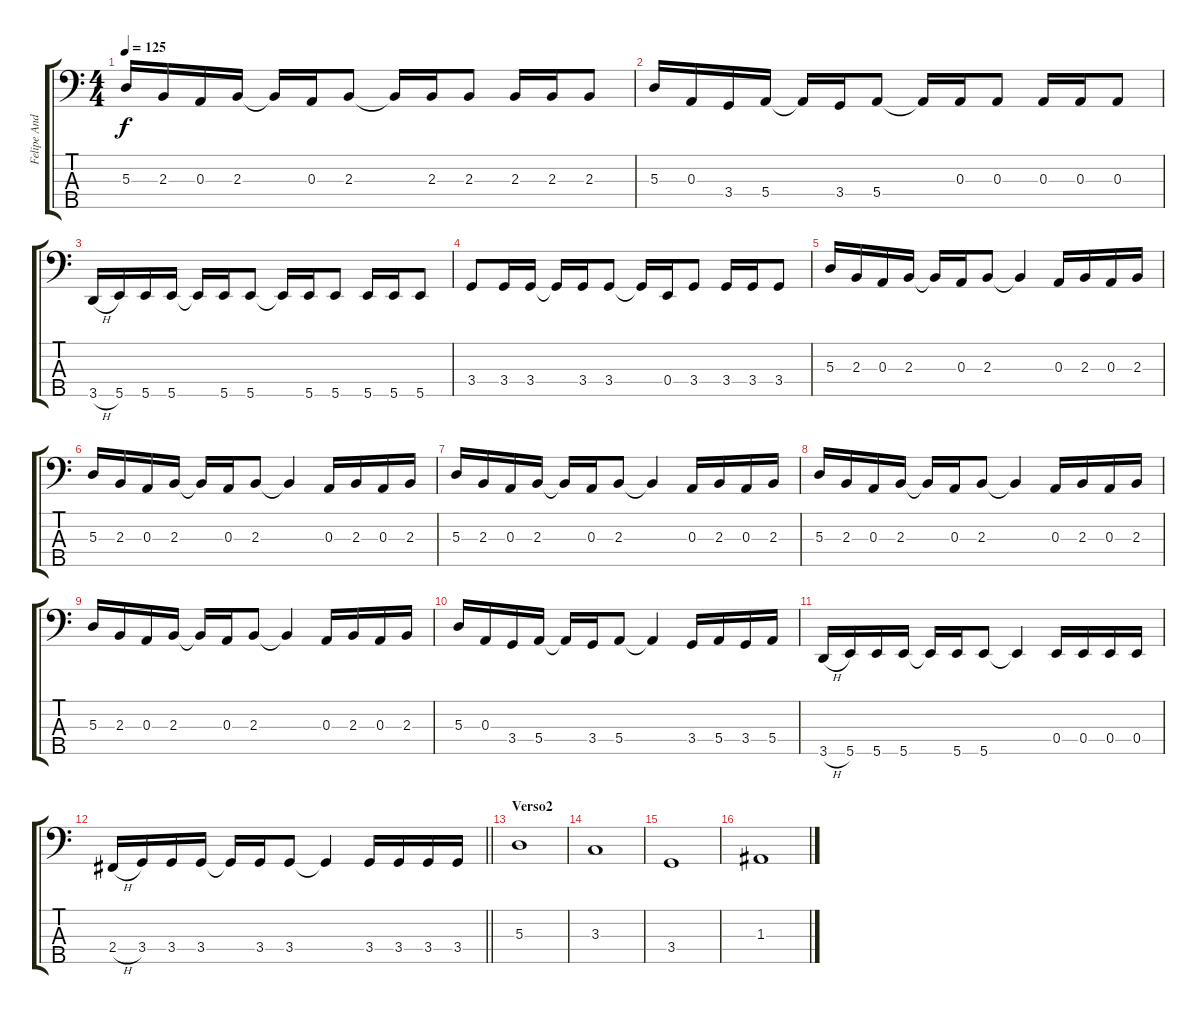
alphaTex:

\track ("Felipe Andreoli" "Felipe And") {instrument electricbassfinger}
\staff {score tabs}
\tuning (G2 D2 A1 E1 B0) {hide}
\ts (4 4)
\tempo 125
\clef f4
\ks c
5.3.16{dy f} 2.3.16 0.3.16 2.3.16 2.3{t}.16 0.3.16 2.3.8 2.3{t}.16 2.3.16 2.3.8 2.3.16 2.3.16 2.3.8 |
5.3.16 0.3.16 3.4.16 5.4.16 5.4{t}.16 3.4.16 5.4.8 5.4{t}.16 0.3.16 0.3.8 0.3.16 0.3.16 0.3.8 |
3.5{h}.16 5.5.16 5.5.16 5.5.16 5.5{t}.16 5.5.16 5.5.8 5.5{t}.16 5.5.16 5.5.8 5.5.16 5.5.16 5.5.8 |
3.4.8 3.4.16 3.4.16 3.4{t}.16 3.4.16 3.4.8 3.4{t}.16 0.4.16 3.4.8 3.4.16 3.4.16 3.4.8 |
5.3.16 2.3.16 0.3.16 2.3.16 2.3{t}.16 0.3.16 2.3.8 2.3{t}.4 0.3.16 2.3.16 0.3.16 2.3.16 |
5.3.16 2.3.16 0.3.16 2.3.16 2.3{t}.16 0.3.16 2.3.8 2.3{t}.4 0.3.16 2.3.16 0.3.16 2.3.16 |
5.3.16 2.3.16 0.3.16 2.3.16 2.3{t}.16 0.3.16 2.3.8 2.3{t}.4 0.3.16 2.3.16 0.3.16 2.3.16 |
5.3.16 2.3.16 0.3.16 2.3.16 2.3{t}.16 0.3.16 2.3.8 2.3{t}.4 0.3.16 2.3.16 0.3.16 2.3.16 |
5.3.16 2.3.16 0.3.16 2.3.16 2.3{t}.16 0.3.16 2.3.8 2.3{t}.4 0.3.16 2.3.16 0.3.16 2.3.16 |
5.3.16 0.3.16 3.4.16 5.4.16 5.4{t}.16 3.4.16 5.4.8 5.4{t}.4 3.4.16 5.4.16 3.4.16 5.4.16 |
3.5{h}.16 5.5.16 5.5.16 5.5.16 5.5{t}.16 5.5.16 5.5.8 5.5{t}.4 0.4.16 0.4.16 0.4.16 0.4.16 |
\barLineRight lightlight
2.4{h}.16 3.4.16 3.4.16 3.4.16 3.4{t}.16 3.4.16 3.4.8 3.4{t}.4 3.4.16 3.4.16 3.4.16 3.4.16 |
\section ("" "Verso2")
5.3.1 |
3.3.1 |
3.4.1 |
1.3.1
